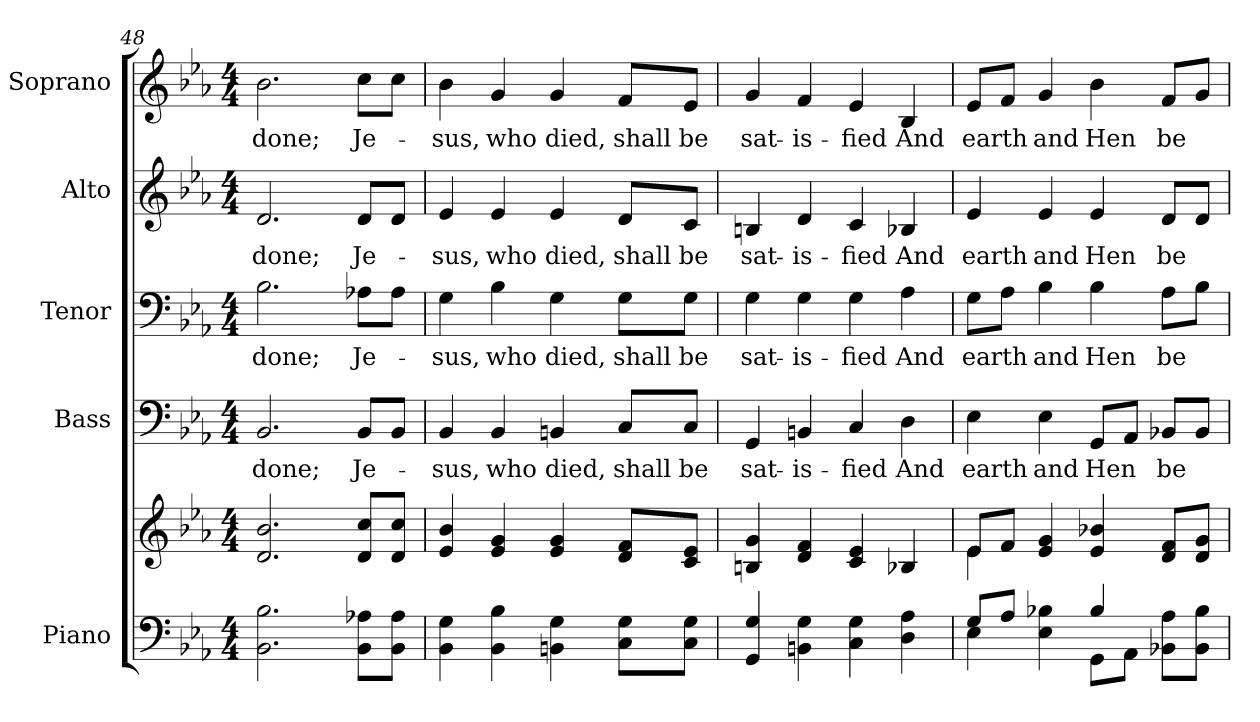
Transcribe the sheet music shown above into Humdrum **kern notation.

**kern	**kern	**kern	**text	**kern	**text	**kern	**text	**kern	**text
*part5	*part5	*part4	*part4	*part3	*part3	*part2	*part2	*part1	*part1
*staff6	*staff5	*staff4	*staff4	*staff3	*staff3	*staff2	*staff2	*staff1	*staff1
*I"Piano	*	*I"Bass	*	*I"Tenor	*	*I"Alto	*	*I"Soprano	*
*I'Pno.	*	*I'B.	*	*I'T.	*	*I'A.	*	*I'S.	*
!!LO:PB:g=z
*clefF4	*clefG2	*clefF4	*	*clefF4	*	*clefG2	*	*clefG2	*
*k[b-e-a-]	*k[b-e-a-]	*k[b-e-a-]	*	*k[b-e-a-]	*	*k[b-e-a-]	*	*k[b-e-a-]	*
*E-:	*E-:	*E-:	*	*E-:	*	*E-:	*	*E-:	*
*M4/4	*M4/4	*M4/4	*	*M4/4	*	*M4/4	*	*M4/4	*
=48	=48	=48	=48	=48	=48	=48	=48	=48	=48
!	!	!	!LO:LY:b:color=#000000	!	!	!	!	!	!
!	!	!	!	!	!LO:LY:b:color=#000000	!	!	!	!
!	!	!	!	!	!	!	!LO:LY:b:color=#000000	!	!
!	!	!	!	!	!	!	!	!	!LO:LY:b:color=#000000
2.BB-i\ 2.B-i	2.di/ 2.b-i	2.BB-i/	done;	2.B-i\	done;	2.di/	done;	2.b-i\	done;
!	!	!	!LO:LY:b:color=#000000	!	!	!	!	!	!
!	!	!	!	!	!LO:LY:b:color=#000000	!	!	!	!
!	!	!	!	!	!	!	!LO:LY:b:color=#000000	!	!
!	!	!	!	!	!	!	!	!	!LO:LY:b:color=#000000
8BB-i\ 8A-XiL	8di/ 8cciL	8BB-i/L	Je-	8A-Xi\L	Je-	8di/L	Je-	8cci\L	Je-
8BB-i\ 8A-iJ	8di/ 8cciJ	8BB-i/J	.	8A-i\J	.	8di/J	.	8cci\J	.
=49	=49	=49	=49	=49	=49	=49	=49	=49	=49
!	!	!	!LO:LY:b:color=#000000	!	!	!	!	!	!
!	!	!	!	!	!LO:LY:b:color=#000000	!	!	!	!
!	!	!	!	!	!	!	!LO:LY:b:color=#000000	!	!
!	!	!	!	!	!	!	!	!	!LO:LY:b:color=#000000
4BB-i\ 4Gi	4e-i/ 4b-i	4BB-i/	-sus,	4Gi\	-sus,	4e-i/	-sus,	4b-i\	-sus,
!	!	!	!LO:LY:b:color=#000000	!	!	!	!	!	!
!	!	!	!	!	!LO:LY:b:color=#000000	!	!	!	!
!	!	!	!	!	!	!	!LO:LY:b:color=#000000	!	!
!	!	!	!	!	!	!	!	!	!LO:LY:b:color=#000000
4BB-i\ 4B-i	4e-i/ 4gi	4BB-i/	who	4B-i\	who	4e-i/	who	4gi/	who
!	!	!	!LO:LY:b:color=#000000	!	!	!	!	!	!
!	!	!	!	!	!LO:LY:b:color=#000000	!	!	!	!
!	!	!	!	!	!	!	!LO:LY:b:color=#000000	!	!
!	!	!	!	!	!	!	!	!	!LO:LY:b:color=#000000
4BBni\ 4Gi	4e-i/ 4gi	4BBni/	died,	4Gi\	died,	4e-i/	died,	4gi/	died,
!	!	!	!LO:LY:b:color=#000000	!	!	!	!	!	!
!	!	!	!	!	!LO:LY:b:color=#000000	!	!	!	!
!	!	!	!	!	!	!	!LO:LY:b:color=#000000	!	!
!	!	!	!	!	!	!	!	!	!LO:LY:b:color=#000000
8Ci\ 8GiL	8di/ 8fiL	8Ci/L	shall	8Gi\L	shall	8di/L	shall	8fi/L	shall
!	!	!	!LO:LY:b:color=#000000	!	!	!	!	!	!
!	!	!	!	!	!LO:LY:b:color=#000000	!	!	!	!
!	!	!	!	!	!	!	!LO:LY:b:color=#000000	!	!
!	!	!	!	!	!	!	!	!	!LO:LY:b:color=#000000
8Ci\ 8GiJ	8ci/ 8e-iJ	8Ci/J	be	8Gi\J	be	8ci/J	be	8e-i/J	be
=50	=50	=50	=50	=50	=50	=50	=50	=50	=50
!	!	!	!LO:LY:b:color=#000000	!	!	!	!	!	!
!	!	!	!	!	!LO:LY:b:color=#000000	!	!	!	!
!	!	!	!	!	!	!	!LO:LY:b:color=#000000	!	!
!	!	!	!	!	!	!	!	!	!LO:LY:b:color=#000000
4GGi/ 4Gi	4Bni/ 4gi	4GGi/	sat-	4Gi\	sat-	4Bni/	sat-	4gi/	sat-
!	!	!	!LO:LY:b:color=#000000	!	!	!	!	!	!
!	!	!	!	!	!LO:LY:b:color=#000000	!	!	!	!
!	!	!	!	!	!	!	!LO:LY:b:color=#000000	!	!
!	!	!	!	!	!	!	!	!	!LO:LY:b:color=#000000
4BBni\ 4Gi	4di/ 4fi	4BBni/	-is-	4Gi\	-is-	4di/	-is-	4fi/	-is-
!	!	!	!LO:LY:b:color=#000000	!	!	!	!	!	!
!	!	!	!	!	!LO:LY:b:color=#000000	!	!	!	!
!	!	!	!	!	!	!	!LO:LY:b:color=#000000	!	!
!	!	!	!	!	!	!	!	!	!LO:LY:b:color=#000000
4Ci\ 4Gi	4ci/ 4e-i	4Ci/	-fied	4Gi\	-fied	4ci/	-fied	4e-i/	-fied
!	!	!	!LO:LY:b:color=#000000	!	!	!	!	!	!
!	!	!	!	!	!LO:LY:b:color=#000000	!	!	!	!
!	!	!	!	!	!	!	!LO:LY:b:color=#000000	!	!
!	!	!	!	!	!	!	!	!	!LO:LY:b:color=#000000
4Di\ 4A-i	4B-Xi/	4Di\	And	4A-i\	And	4B-Xi/	And	4B-i/	And
=51	=51	=51	=51	=51	=51	=51	=51	=51	=51
*^	*^	*	*	*	*	*	*	*	*
!	!	!	!	!	!LO:LY:b:color=#000000	!	!	!	!	!	!
!	!	!	!	!	!	!	!LO:LY:b:color=#000000	!	!	!	!
!	!	!	!	!	!	!	!	!	!LO:LY:b:color=#000000	!	!
!	!	!	!	!	!	!	!	!	!	!	!LO:LY:b:color=#000000
8Gi/L	4E-i\	8e-i/L	4e-i\	4E-i\	earth	8Gi\L	earth	4e-i/	earth	8e-i/L	earth
8A-i/J	.	8fi/J	.	.	.	8A-i\J	.	.	.	8fi/J	.
!	!	!	!	!	!LO:LY:b:color=#000000	!	!	!	!	!	!
!	!	!	!	!	!	!	!LO:LY:b:color=#000000	!	!	!	!
!	!	!	!	!	!	!	!	!	!LO:LY:b:color=#000000	!	!
!	!	!	!	!	!	!	!	!	!	!	!LO:LY:b:color=#000000
4E-i\ 4B-Xi	4ryy	4e-i/ 4gi	4ryy	4E-i\	and	4B-i\	and	4e-i/	and	4gi/	and
!	!	!	!	!	!LO:LY:b:color=#000000	!	!	!	!	!	!
!	!	!	!	!	!	!	!LO:LY:b:color=#000000	!	!	!	!
!	!	!	!	!	!	!	!	!	!LO:LY:b:color=#000000	!	!
!	!	!	!	!	!	!	!	!	!	!	!LO:LY:b:color=#000000
4B-i/	8GGi\L	4e-i/ 4b-Xi	2ryy	8GGi/L	Hen	4B-i\	Hen	4e-i/	Hen	4b-i\	Hen
.	8AA-i\J	.	.	8AA-i/J	.	.	.	.	.	.	.
!	!	!	!	!	!LO:LY:b:color=#000000	!	!	!	!	!	!
!	!	!	!	!	!	!	!LO:LY:b:color=#000000	!	!	!	!
!	!	!	!	!	!	!	!	!	!LO:LY:b:color=#000000	!	!
!	!	!	!	!	!	!	!	!	!	!	!LO:LY:b:color=#000000
8BB-Xi\ 8A-iL	4ryy	8di/ 8fiL	.	8BB-Xi/L	be	8A-i\L	be	8di/L	be	8fi/L	be
8BB-i\ 8B-iJ	.	8di/ 8giJ	.	8BB-i/J	.	8B-i\J	.	8di/J	.	8gi/J	.
*v	*v	*	*	*	*	*	*	*	*	*	*
*	*v	*v	*	*	*	*	*	*	*	*
=	=	=	=	=	=	=	=	=	=
*-	*-	*-	*-	*-	*-	*-	*-	*-	*-
